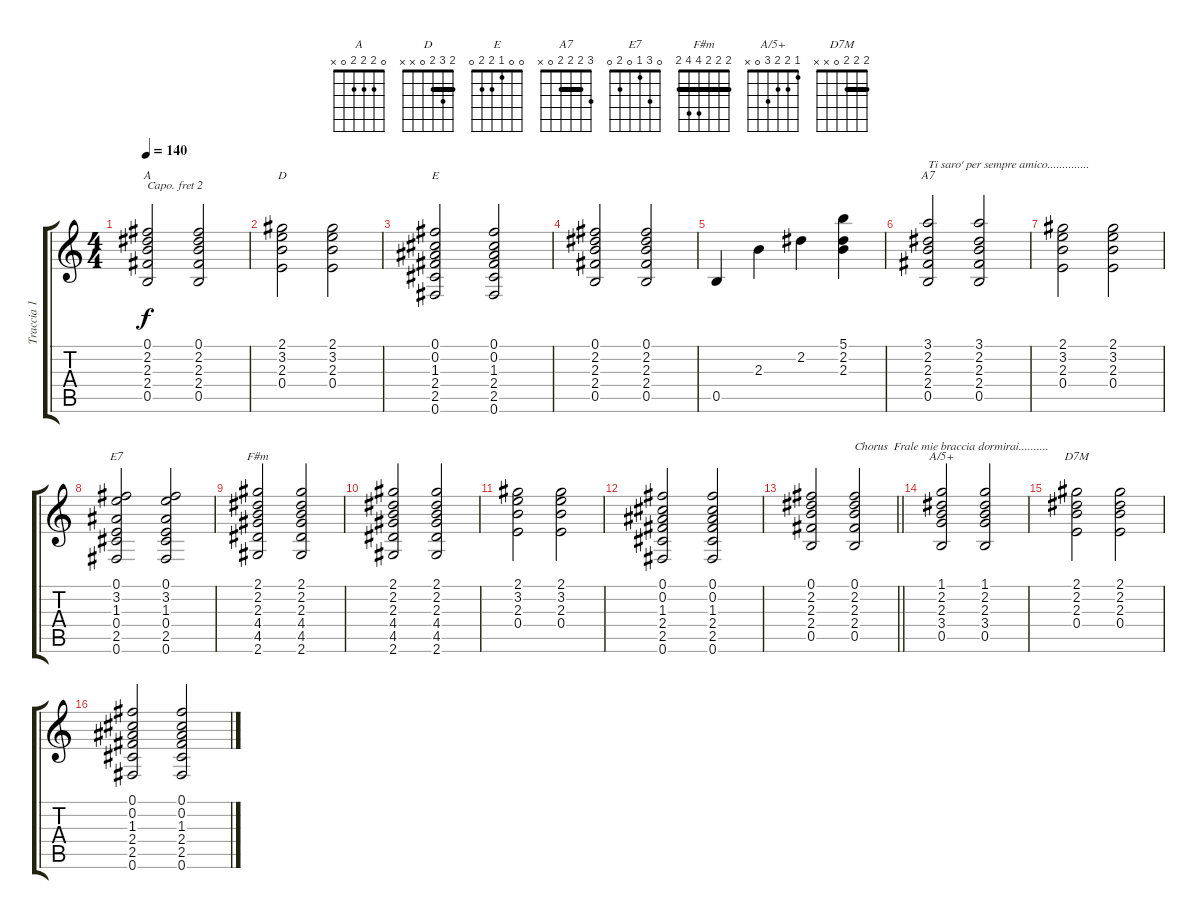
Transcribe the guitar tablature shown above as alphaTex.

\track ("Traccia 1" "Traccia 1") {instrument electricguitarjazz}
\staff {score tabs}
\capo 2
\tuning (E4 B3 G3 D3 A2 E2) {hide}
\chord ("A" 0 2 2 2 0 x)
\chord ("D" 2 3 2 0 x x) {barre 2}
\chord ("E" 0 0 1 2 2 0)
\chord ("A7" 3 2 2 2 0 x) {barre 2}
\chord ("E7" 0 3 1 0 2 0)
\chord ("F#m" 2 2 2 4 4 2) {barre 2}
\chord ("A/5+" 1 2 2 3 0 x)
\chord ("D7M" 2 2 2 0 x x) {barre 2}
\ts (4 4)
\tempo 140
\clef g2
\ks c
(0.1 2.2 2.3 2.4 0.5).2{ch "A" dy f} (0.1 2.2 2.3 2.4 0.5).2 |
(2.1 3.2 2.3 0.4).2{ch "D"} (2.1 3.2 2.3 0.4).2 |
(0.1 0.2 1.3 2.4 2.5 0.6).2{ch "E"} (0.1 0.2 1.3 2.4 2.5 0.6).2 |
(0.1 2.2 2.3 2.4 0.5).2 (0.1 2.2 2.3 2.4 0.5).2 |
0.5.4 2.3.4 2.2.4 (5.1 2.2 2.3).4 |
(3.1 2.2 2.3 2.4 0.5).2{ch "A7" txt "Ti saro' per sempre amico.............."} (3.1 2.2 2.3 2.4 0.5).2 |
(2.1 3.2 2.3 0.4).2 (2.1 3.2 2.3 0.4).2 |
(0.1 3.2 1.3 0.4 2.5 0.6).2{ch "E7"} (0.1 3.2 1.3 0.4 2.5 0.6).2 |
(2.1 2.2 2.3 4.4 4.5 2.6).2{ch "F#m"} (2.1 2.2 2.3 4.4 4.5 2.6).2 |
(2.1 2.2 2.3 4.4 4.5 2.6).2 (2.1 2.2 2.3 4.4 4.5 2.6).2 |
(2.1 3.2 2.3 0.4).2 (2.1 3.2 2.3 0.4).2 |
(0.1 0.2 1.3 2.4 2.5 0.6).2 (0.1 0.2 1.3 2.4 2.5 0.6).2 |
\barLineRight lightlight
(0.1 2.2 2.3 2.4 0.5).2 (0.1 2.2 2.3 2.4 0.5).2{txt "Chorus  Frale mie braccia dormirai.........."} |
(1.1 2.2 2.3 3.4 0.5).2{ch "A/5+"} (1.1 2.2 2.3 3.4 0.5).2 |
(2.1 2.2 2.3 0.4).2{ch "D7M"} (2.1 2.2 2.3 0.4).2 |
(0.1 0.2 1.3 2.4 2.5 0.6).2 (0.1 0.2 1.3 2.4 2.5 0.6).2
